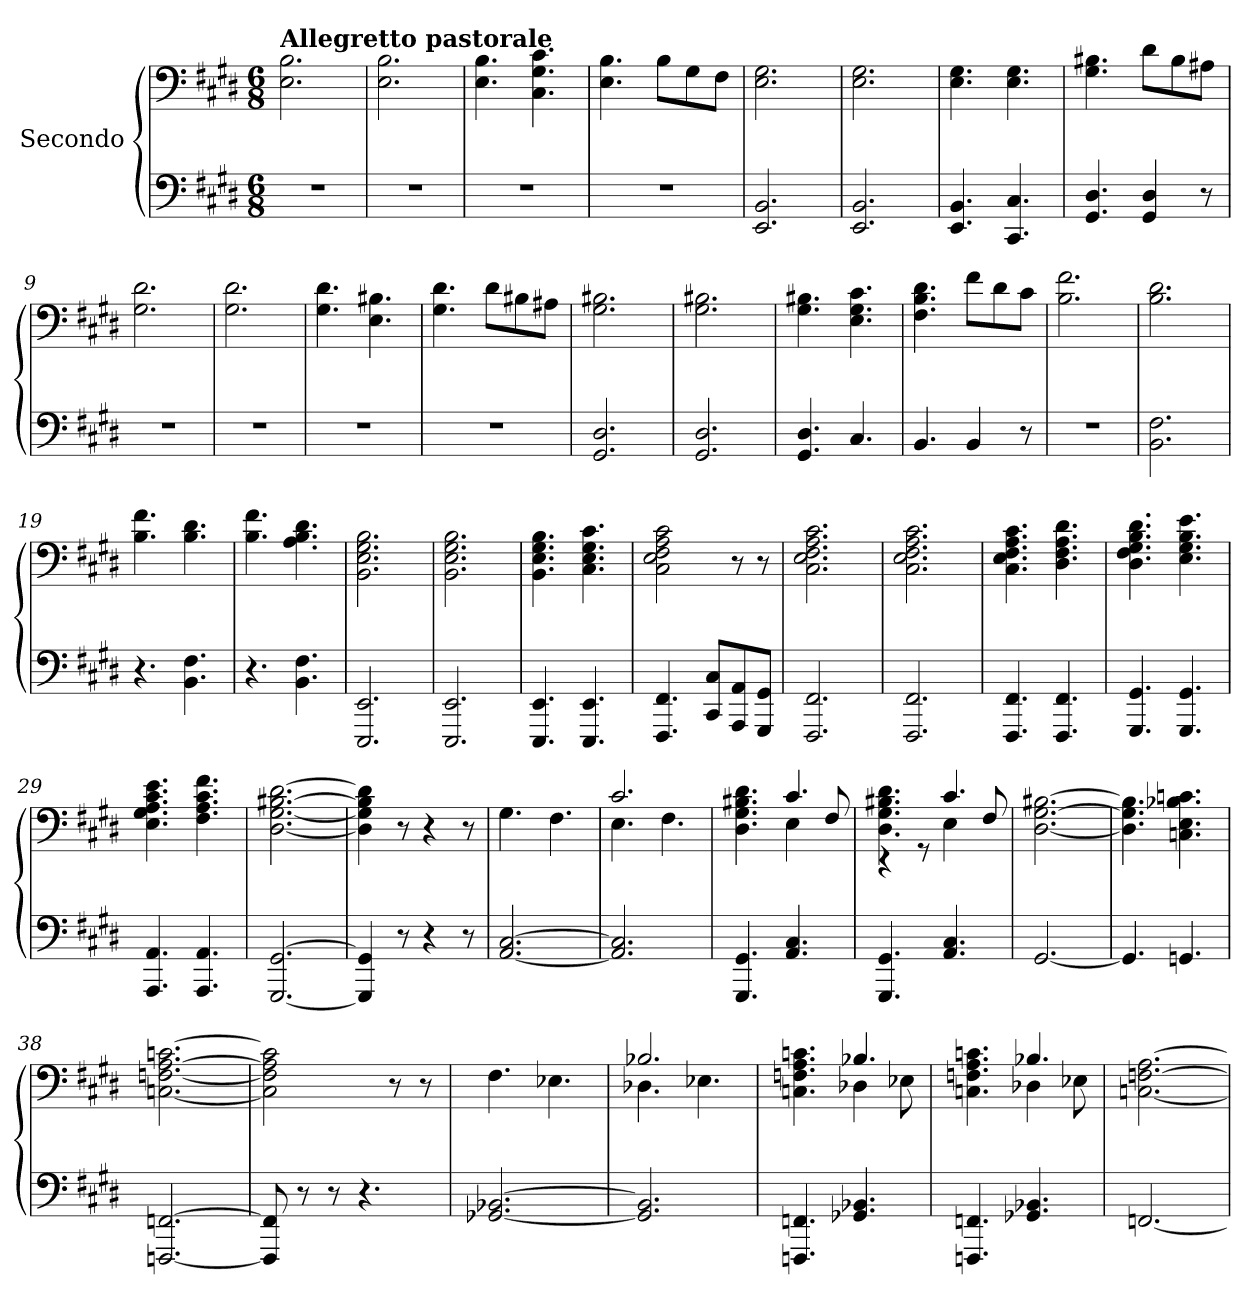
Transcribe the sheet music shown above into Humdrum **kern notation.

**kern	**kern
*part1	*part1
*staff2	*staff1
*I"Secondo	*
*clefF4	*clefF4
*k[f#c#g#d#]	*k[f#c#g#d#]
*M6/8	*M6/8
=1	=1
!	!LO:TX:a:B:t=Allegretto pastorale
2.r	2.E\ 2.B\
=2	=2
2.r	2.E\ 2.B\
=3	=3
2.r	4.E\ 4.B\
.	4.C#\ 4.G#\ 4.c#\
=4	=4
2.r	4.E\ 4.B\
.	8B\L
.	8G#\
.	8F#\J
=5	=5
2.EE/ 2.BB/	2.E\ 2.G#\
=6	=6
2.EE/ 2.BB/	2.E\ 2.G#\
=7	=7
4.EE/ 4.BB/	4.E\ 4.G#\
4.CC#/ 4.C#/	4.E\ 4.G#\
=8	=8
4.GG#/ 4.D#/	4.G#\ 4.B#X\
4GG#/ 4D#/	8d#\L
.	8B#\
8r	8A#X\J
=9	=9
2.r	2.G#\ 2.d#\
=10	=10
2.r	2.G#\ 2.d#\
=11	=11
2.r	4.G#\ 4.d#\
.	4.E\ 4.B#X\
=12	=12
2.r	4.G#\ 4.d#\
.	8d#\L
.	8B#X\
.	8A#X\J
=13	=13
2.GG#/ 2.D#/	2.G#\ 2.B#X\
=14	=14
2.GG#/ 2.D#/	2.G#\ 2.B#X\
=15	=15
4.GG#/ 4.D#/	4.G#\ 4.B#X\
4.C#/	4.E\ 4.G#\ 4.c#\
=16	=16
4.BB/	4.F#\ 4.B\ 4.d#\
4BB/	8f#\L
.	8d#\
8r	8c#\J
=17	=17
2.r	2.B\ 2.f#\
=18	=18
2.BB\ 2.F#\	2.B\ 2.d#\
=19	=19
4.r	4.B\ 4.f#\
4.BB\ 4.F#\	4.B\ 4.d#\
=20	=20
4.r	4.B\ 4.f#\
4.BB\ 4.F#\	4.A\ 4.B\ 4.d#\
=21	=21
2.EEE/ 2.EE/	2.BB\ 2.E\ 2.G#\ 2.B\
=22	=22
2.EEE/ 2.EE/	2.BB\ 2.E\ 2.G#\ 2.B\
=23	=23
4.EEE/ 4.EE/	4.BB\ 4.E\ 4.G#\ 4.B\
4.EEE/ 4.EE/	4.C#\ 4.E\ 4.G#\ 4.c#\
=24	=24
4.FFF#/ 4.FF#/	2C#\ 2E\ 2F#\ 2A\ 2c#\
8CC#/ 8C#/L	.
8AAA/ 8AA/	8r
8GGG#/ 8GG#/J	8r
=25	=25
2.FFF#/ 2.FF#/	2.C#\ 2.E\ 2.F#\ 2.A\ 2.c#\
=26	=26
2.FFF#/ 2.FF#/	2.C#\ 2.E\ 2.F#\ 2.A\ 2.c#\
=27	=27
4.FFF#/ 4.FF#/	4.C#\ 4.E\ 4.F#\ 4.A\ 4.c#\
4.FFF#/ 4.FF#/	4.D#\ 4.F#\ 4.A\ 4.d#\
=28	=28
4.GGG#/ 4.GG#/	4.D#\ 4.F#\ 4.G#\ 4.B\ 4.d#\
4.GGG#/ 4.GG#/	4.E\ 4.G#\ 4.B\ 4.e\
=29	=29
4.AAA/ 4.AA/	4.E\ 4.G#\ 4.A\ 4.c#\ 4.e\
4.AAA/ 4.AA/	4.F#\ 4.A\ 4.c#\ 4.f#\
=30	=30
[2.GGG#/ [2.GG#/	[2.D#\ [2.G#\ [2.B#X\ [2.d#\
=31	=31
4GGG#/] 4GG#/]	4D#\] 4G#\] 4B#\] 4d#\]
8r	8r
4r	4r
8r	8r
=32	=32
[2.AA/ [2.C#/	4.G#\
.	4.F#\
=33	=33
*	*^
2.AA/] 2.C#/]	4.E\	2.c#/
.	4.F#\	.
=34	=34	=34
4.GGG#/ 4.GG#/	4.D#\ 4.G#\ 4.B#X\ 4.d#\	4.ryy
4.AA/ 4.C#/	4E\	4.c#/
.	8F#/	.
=35	=35	=35
4.GGG#/ 4.GG#/	4.D#\ 4.G#\ 4.B#X\ 4.d#\	4r
.	.	8r
4.AA/ 4.C#/	4E\	4.c#/
.	8F#/	.
*	*v	*v
=36	=36
[2.GG#/	[2.D#\ [2.G#\ [2.B#X\
=37	=37
4.GG#/]	4.D#\] 4.G#\] 4.B#\]
4.GGn/	4.Cn\ 4.E\ 4.B-X\ 4.cn\
=38	=38
[2.FFFn/ [2.FFn/	[2.Cn\ [2.Fn\ [2.A\ [2.cn\
=39	=39
8FFF/] 8FF/]	2C\] 2F\] 2A\] 2c\]
8r	.
8r	.
4.r	.
.	8r
.	8r
=40	=40
[2.GG-X/ [2.BB-X/	4.F#\
.	4.E-X\
=41	=41
*	*^
2.GG-/] 2.BB-/]	4.D-X\	2.B-X/
.	4.E-X\	.
=42	=42	=42
4.FFFn/ 4.FFn/	4.Cn\ 4.Fn\ 4.A\ 4.cn\	4.ryy
4.GG-X/ 4.BB-X/	4D-X\	4.B-X/
.	8E-X\	.
=43	=43	=43
4.FFFn/ 4.FFn/	4.Cn\ 4.Fn\ 4.A\ 4.cn\	4.ryy
4.GG-X/ 4.BB-X/	4D-X\	4.B-X/
.	8E-X\	.
*	*v	*v
=44	=44
[2.FFn/	[2.Cn\ [2.Fn\ [2.A\
=	=
*-	*-
